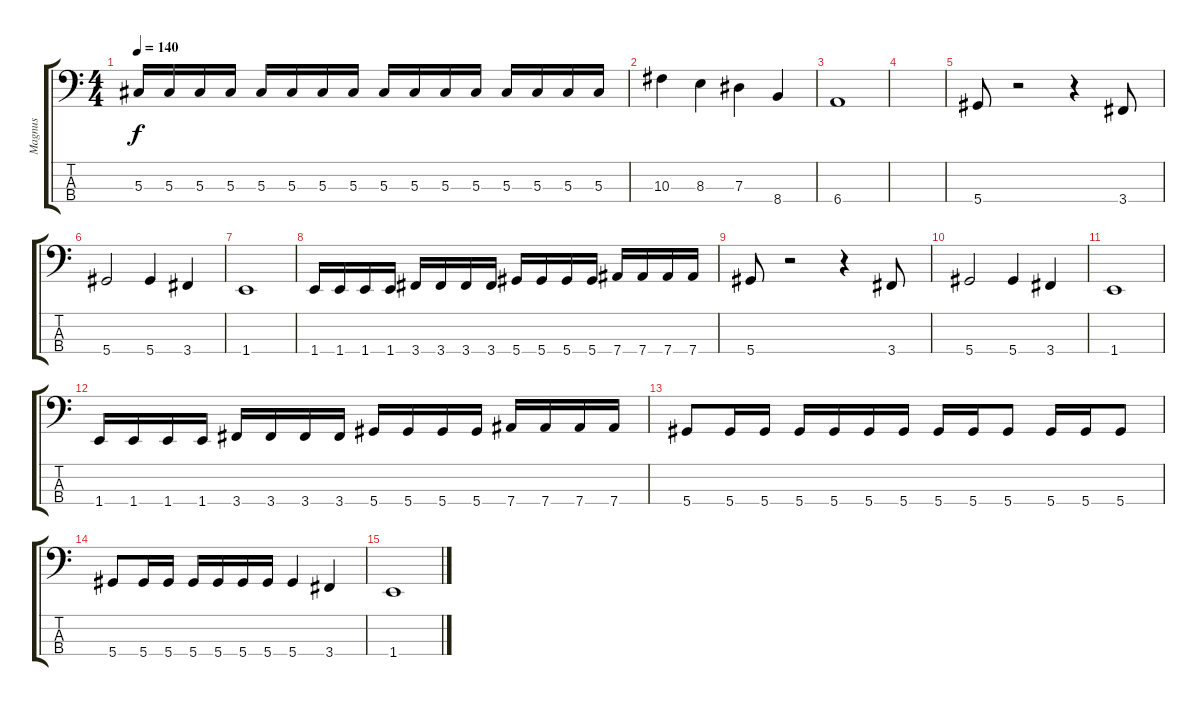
\track ("Magnus" "Magnus") {instrument electricbassfinger}
\staff {score tabs}
\tuning (Gb2 Db2 Ab1 Eb1) {hide}
\ts (4 4)
\tempo 140
\clef f4
\ks c
5.3.16{dy f} 5.3.16 5.3.16 5.3.16 5.3.16 5.3.16 5.3.16 5.3.16 5.3.16 5.3.16 5.3.16 5.3.16 5.3.16 5.3.16 5.3.16 5.3.16 |
10.3.4 8.3.4 7.3.4 8.4.4 |
6.4.1 |
|
5.4.8 r.2 r.4 3.4.8 |
5.4.2 5.4.4 3.4.4 |
1.4.1 |
1.4.16 1.4.16 1.4.16 1.4.16 3.4.16 3.4.16 3.4.16 3.4.16 5.4.16 5.4.16 5.4.16 5.4.16 7.4.16 7.4.16 7.4.16 7.4.16 |
5.4.8 r.2 r.4 3.4.8 |
5.4.2 5.4.4 3.4.4 |
1.4.1 |
1.4.16 1.4.16 1.4.16 1.4.16 3.4.16 3.4.16 3.4.16 3.4.16 5.4.16 5.4.16 5.4.16 5.4.16 7.4.16 7.4.16 7.4.16 7.4.16 |
5.4.8 5.4.16 5.4.16 5.4.16 5.4.16 5.4.16 5.4.16 5.4.16 5.4.16 5.4.8 5.4.16 5.4.16 5.4.8 |
5.4.8 5.4.16 5.4.16 5.4.16 5.4.16 5.4.16 5.4.16 5.4.4 3.4.4 |
1.4.1
